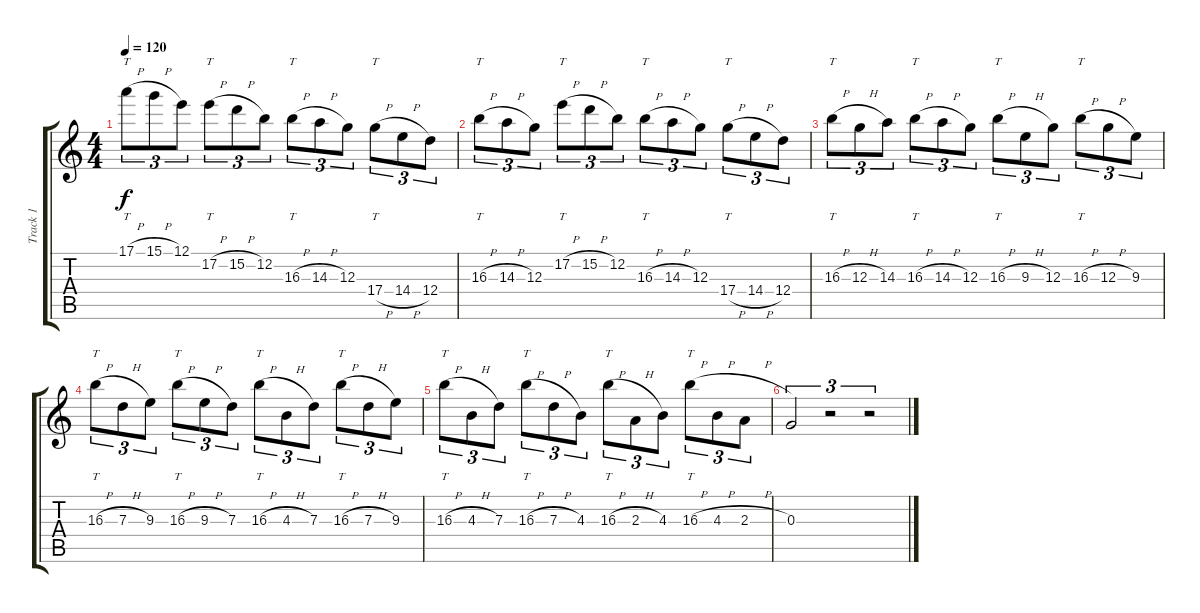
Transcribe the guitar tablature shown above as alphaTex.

\track ("Track 1" "Track 1") {instrument acousticguitarsteel}
\staff {score tabs}
\tuning (E4 B3 G3 D3 A2 E2) {hide}
\ts (4 4)
\tempo 120
\clef g2
\ks c
17.1{h}.8{tt tu (3 2) dy f instrument acousticguitarsteel} 15.1{h}.8{tu (3 2)} 12.1.8{tu (3 2)} 17.2{h}.8{tt tu (3 2)} 15.2{h}.8{tu (3 2)} 12.2.8{tu (3 2)} 16.3{h}.8{tt tu (3 2)} 14.3{h}.8{tu (3 2)} 12.3.8{tu (3 2)} 17.4{h}.8{tt tu (3 2)} 14.4{h}.8{tu (3 2)} 12.4.8{tu (3 2)} |
16.3{h}.8{tt tu (3 2)} 14.3{h}.8{tu (3 2)} 12.3.8{tu (3 2)} 17.2{h}.8{tt tu (3 2)} 15.2{h}.8{tu (3 2)} 12.2.8{tu (3 2)} 16.3{h}.8{tt tu (3 2)} 14.3{h}.8{tu (3 2)} 12.3.8{tu (3 2)} 17.4{h}.8{tt tu (3 2)} 14.4{h}.8{tu (3 2)} 12.4.8{tu (3 2)} |
16.3{h}.8{tt tu (3 2)} 12.3{h}.8{tu (3 2)} 14.3.8{tu (3 2)} 16.3{h}.8{tt tu (3 2)} 14.3{h}.8{tu (3 2)} 12.3.8{tu (3 2)} 16.3{h}.8{tt tu (3 2)} 9.3{h}.8{tu (3 2)} 12.3.8{tu (3 2)} 16.3{h}.8{tt tu (3 2)} 12.3{h}.8{tu (3 2)} 9.3.8{tu (3 2)} |
16.3{h}.8{tt tu (3 2)} 7.3{h}.8{tu (3 2)} 9.3.8{tu (3 2)} 16.3{h}.8{tt tu (3 2)} 9.3{h}.8{tu (3 2)} 7.3.8{tu (3 2)} 16.3{h}.8{tt tu (3 2)} 4.3{h}.8{tu (3 2)} 7.3.8{tu (3 2)} 16.3{h}.8{tt tu (3 2)} 7.3{h}.8{tu (3 2)} 9.3.8{tu (3 2)} |
16.3{h}.8{tt tu (3 2)} 4.3{h}.8{tu (3 2)} 7.3.8{tu (3 2)} 16.3{h}.8{tt tu (3 2)} 7.3{h}.8{tu (3 2)} 4.3.8{tu (3 2)} 16.3{h}.8{tt tu (3 2)} 2.3{h}.8{tu (3 2)} 4.3.8{tu (3 2)} 16.3{h}.8{tt tu (3 2)} 4.3{h}.8{tu (3 2)} 2.3{h}.8{tu (3 2)} |
0.3.2{tu (3 2)} r.2{tu (3 2)} r.2{tu (3 2)}
